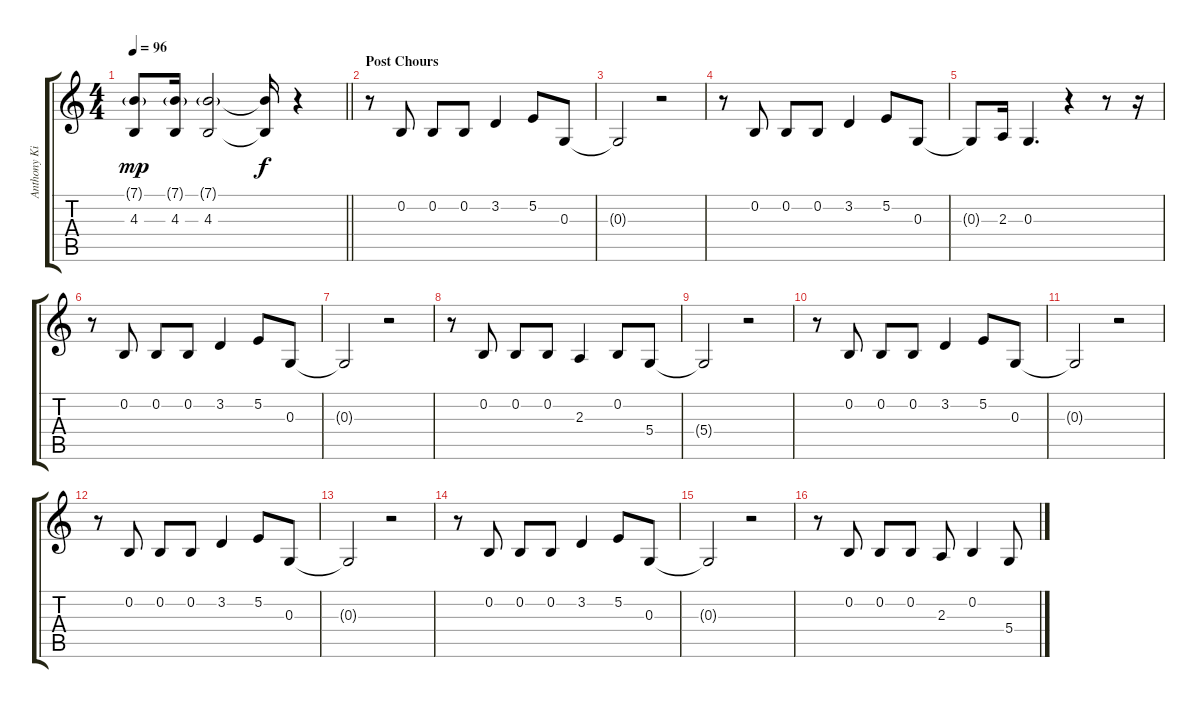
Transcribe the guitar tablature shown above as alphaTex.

\track ("Anthony Kiedis (Vocals)" "Anthony Ki") {instrument trumpet}
\staff {score tabs}
\tuning (E4 B3 G3 D3 A2 E2) {hide}
\ts (4 4)
\tempo 96
\clef g2
\barLineRight lightlight
\ks c
(7.1{g} 4.3).8{dy mp} (7.1{g} 4.3).16 (7.1{g} 4.3).2 (7.1{t} 4.3{t}).16{dy f} r.4 |
\section ("" "Post Chours")
r.8 0.2.8 0.2.8 0.2.8 3.2.4 5.2.8 0.3.8 |
0.3{t}.2 r.2 |
r.8 0.2.8 0.2.8 0.2.8 3.2.4 5.2.8 0.3.8 |
0.3{t}.8 2.3.16 0.3.4{d} r.4 r.8 r.16 |
r.8 0.2.8 0.2.8 0.2.8 3.2.4 5.2.8 0.3.8 |
0.3{t}.2 r.2 |
r.8 0.2.8 0.2.8 0.2.8 2.3.4 0.2.8 5.4.8 |
5.4{t}.2 r.2 |
r.8 0.2.8 0.2.8 0.2.8 3.2.4 5.2.8 0.3.8 |
0.3{t}.2 r.2 |
r.8 0.2.8 0.2.8 0.2.8 3.2.4 5.2.8 0.3.8 |
0.3{t}.2 r.2 |
r.8 0.2.8 0.2.8 0.2.8 3.2.4 5.2.8 0.3.8 |
0.3{t}.2 r.2 |
r.8 0.2.8 0.2.8 0.2.8 2.3.8 0.2.4 5.4.8
